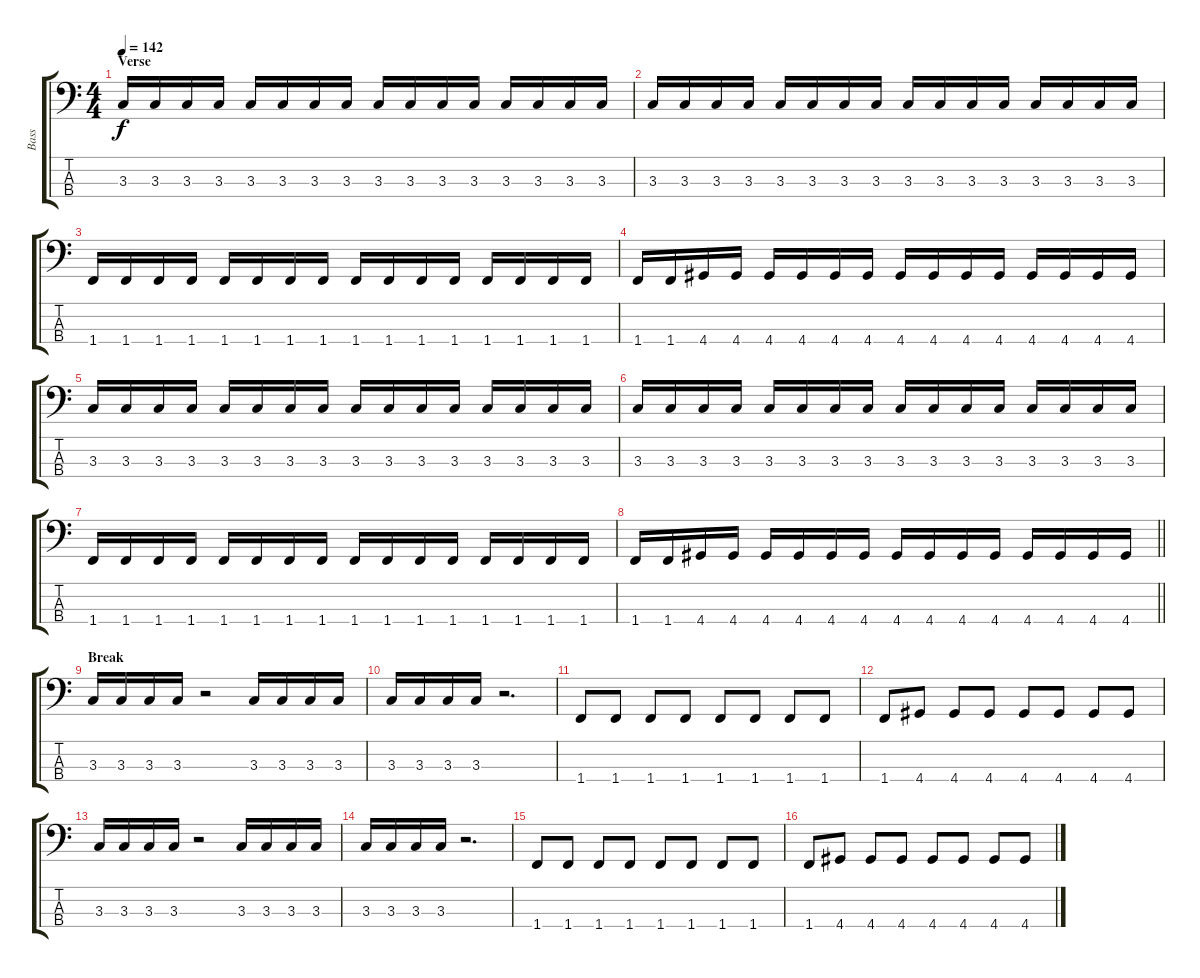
\track ("Bass" "Bass") {instrument electricbassfinger}
\staff {score tabs}
\tuning (G2 D2 A1 E1) {hide}
\ts (4 4)
\section ("" "Verse")
\tempo 142
\clef f4
\ks c
3.3.16{dy f} 3.3.16 3.3.16 3.3.16 3.3.16 3.3.16 3.3.16 3.3.16 3.3.16 3.3.16 3.3.16 3.3.16 3.3.16 3.3.16 3.3.16 3.3.16 |
3.3.16 3.3.16 3.3.16 3.3.16 3.3.16 3.3.16 3.3.16 3.3.16 3.3.16 3.3.16 3.3.16 3.3.16 3.3.16 3.3.16 3.3.16 3.3.16 |
1.4.16 1.4.16 1.4.16 1.4.16 1.4.16 1.4.16 1.4.16 1.4.16 1.4.16 1.4.16 1.4.16 1.4.16 1.4.16 1.4.16 1.4.16 1.4.16 |
1.4.16 1.4.16 4.4.16 4.4.16 4.4.16 4.4.16 4.4.16 4.4.16 4.4.16 4.4.16 4.4.16 4.4.16 4.4.16 4.4.16 4.4.16 4.4.16 |
3.3.16 3.3.16 3.3.16 3.3.16 3.3.16 3.3.16 3.3.16 3.3.16 3.3.16 3.3.16 3.3.16 3.3.16 3.3.16 3.3.16 3.3.16 3.3.16 |
3.3.16 3.3.16 3.3.16 3.3.16 3.3.16 3.3.16 3.3.16 3.3.16 3.3.16 3.3.16 3.3.16 3.3.16 3.3.16 3.3.16 3.3.16 3.3.16 |
1.4.16 1.4.16 1.4.16 1.4.16 1.4.16 1.4.16 1.4.16 1.4.16 1.4.16 1.4.16 1.4.16 1.4.16 1.4.16 1.4.16 1.4.16 1.4.16 |
\barLineRight lightlight
1.4.16 1.4.16 4.4.16 4.4.16 4.4.16 4.4.16 4.4.16 4.4.16 4.4.16 4.4.16 4.4.16 4.4.16 4.4.16 4.4.16 4.4.16 4.4.16 |
\section ("" "Break")
3.3.16 3.3.16 3.3.16 3.3.16 r.2 3.3.16 3.3.16 3.3.16 3.3.16 |
3.3.16 3.3.16 3.3.16 3.3.16 r.2{d} |
1.4.8 1.4.8 1.4.8 1.4.8 1.4.8 1.4.8 1.4.8 1.4.8 |
1.4.8 4.4.8 4.4.8 4.4.8 4.4.8 4.4.8 4.4.8 4.4.8 |
3.3.16 3.3.16 3.3.16 3.3.16 r.2 3.3.16 3.3.16 3.3.16 3.3.16 |
3.3.16 3.3.16 3.3.16 3.3.16 r.2{d} |
1.4.8 1.4.8 1.4.8 1.4.8 1.4.8 1.4.8 1.4.8 1.4.8 |
1.4.8 4.4.8 4.4.8 4.4.8 4.4.8 4.4.8 4.4.8 4.4.8
